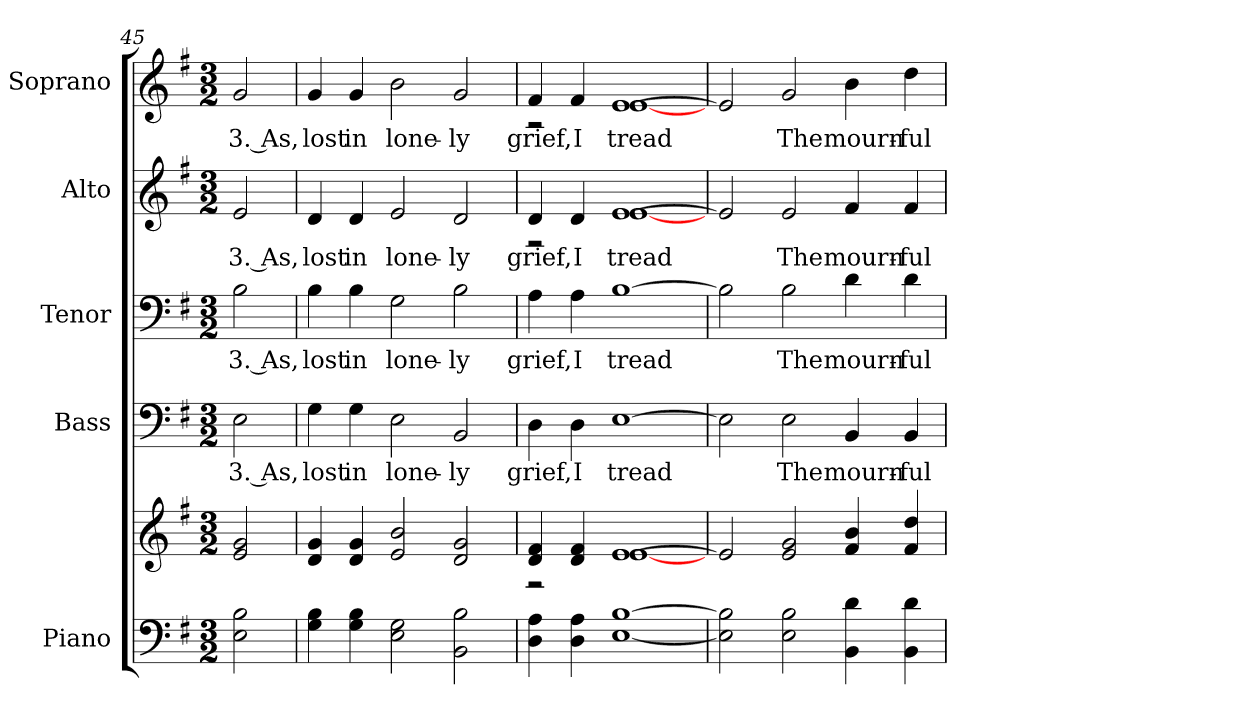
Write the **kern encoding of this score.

**kern	**kern	**kern	**text	**kern	**text	**kern	**text	**kern	**text
*part5	*part5	*part4	*part4	*part3	*part3	*part2	*part2	*part1	*part1
*staff6	*staff5	*staff4	*staff4	*staff3	*staff3	*staff2	*staff2	*staff1	*staff1
*I"Piano	*	*I"Bass	*	*I"Tenor	*	*I"Alto	*	*I"Soprano	*
*I'Pno.	*	*I'B.	*	*I'T.	*	*I'A.	*	*I'S.	*
!!LO:PB:g=z
*clefF4	*clefG2	*clefF4	*	*clefF4	*	*clefG2	*	*clefG2	*
*k[f#]	*k[f#]	*k[f#]	*	*k[f#]	*	*k[f#]	*	*k[f#]	*
*G:	*G:	*G:	*	*G:	*	*G:	*	*G:	*
*M3/2	*M3/2	*M3/2	*	*M3/2	*	*M3/2	*	*M3/2	*
=45	=45	=45	=45	=45	=45	=45	=45	=45	=45
!	!	!	!LO:LY:b:color=#000000	!	!	!	!	!	!
!	!	!	!	!	!LO:LY:b:color=#000000	!	!	!	!
!	!	!	!	!	!	!	!LO:LY:b:color=#000000	!	!
!	!	!	!	!	!	!	!	!	!LO:LY:b:color=#000000
2Ei\ 2Bi	2ei/ 2gi	2Ei\	3. As,	2Bi\	3. As,	2ei/	3. As,	2gi/	3. As,
=46	=46	=46	=46	=46	=46	=46	=46	=46	=46
!	!	!	!LO:LY:b:color=#000000	!	!	!	!	!	!
!	!	!	!	!	!LO:LY:b:color=#000000	!	!	!	!
!	!	!	!	!	!	!	!LO:LY:b:color=#000000	!	!
!	!	!	!	!	!	!	!	!	!LO:LY:b:color=#000000
4Gi\ 4Bi	4di/ 4gi	4Gi\	lost	4Bi\	lost	4di/	lost	4gi/	lost
!	!	!	!LO:LY:b:color=#000000	!	!	!	!	!	!
!	!	!	!	!	!LO:LY:b:color=#000000	!	!	!	!
!	!	!	!	!	!	!	!LO:LY:b:color=#000000	!	!
!	!	!	!	!	!	!	!	!	!LO:LY:b:color=#000000
4Gi\ 4Bi	4di/ 4gi	4Gi\	in	4Bi\	in	4di/	in	4gi/	in
!	!	!	!LO:LY:b:color=#000000	!	!	!	!	!	!
!	!	!	!	!	!LO:LY:b:color=#000000	!	!	!	!
!	!	!	!	!	!	!	!LO:LY:b:color=#000000	!	!
!	!	!	!	!	!	!	!	!	!LO:LY:b:color=#000000
2Ei\ 2Gi	2ei/ 2bi	2Ei\	lone-	2Gi\	lone-	2ei/	lone-	2bi\	lone-
!	!	!	!LO:LY:b:color=#000000	!	!	!	!	!	!
!	!	!	!	!	!LO:LY:b:color=#000000	!	!	!	!
!	!	!	!	!	!	!	!LO:LY:b:color=#000000	!	!
!	!	!	!	!	!	!	!	!	!LO:LY:b:color=#000000
2BBi\ 2Bi	2di/ 2gi	2BBi/	-ly	2Bi\	-ly	2di/	-ly	2gi/	-ly
=47	=47	=47	=47	=47	=47	=47	=47	=47	=47
*	*^	*	*	*	*	*	*	*	*
!	!	!	!	!LO:LY:b:color=#000000	!	!	!	!	!	!
!	!	!	!	!	!	!LO:LY:b:color=#000000	!	!	!	!
!	!	!	!	!	!	!	!	!LO:LY:b:color=#000000	!	!
*	*	*	*	*	*	*	*^	*	*	*
!	!	!	!	!	!	!	!	!	!	!	!LO:LY:b:color=#000000
*	*	*	*	*	*	*	*	*	*	*^	*
4Di\ 4Ai	4di/ 4f#i	2r	4Di\	grief,	4Ai\	grief,	4di/	2r	grief,	4f#i/	2r	grief,
!	!	!	!	!LO:LY:b:color=#000000	!	!	!	!	!	!	!	!
!	!	!	!	!	!	!LO:LY:b:color=#000000	!	!	!	!	!	!
!	!	!	!	!	!	!	!	!	!LO:LY:b:color=#000000	!	!	!
!	!	!	!	!	!	!	!	!	!	!	!	!LO:LY:b:color=#000000
4Di\ 4Ai	4di/ 4f#i	.	4Di\	I	4Ai\	I	4di/	.	I	4f#i/	.	I
!	!	!	!	!LO:LY:b:color=#000000	!	!	!	!	!	!	!	!
!	!	!	!	!	!	!LO:LY:b:color=#000000	!	!	!	!	!	!
!	!	!	!	!	!	!	!	!	!LO:LY:b:color=#000000	!	!	!
!	!	!	!	!	!	!	!	!	!	!	!	!LO:LY:b:color=#000000
[<1Ei [>1Bi	[<1ei	[<1ei	[>1Ei	tread	[>1Bi	tread	[<1ei	[<1ei	tread	[<1ei	[<1ei	tread
*	*	*	*	*	*	*	*v	*v	*	*	*	*
*	*v	*v	*	*	*	*	*	*	*v	*v	*
=48	=48	=48	=48	=48	=48	=48	=48	=48	=48
2Ei\] 2Bi]	2ei/]	2Ei\]	.	2Bi\]	.	2ei/]	.	2ei/]	.
!	!	!	!LO:LY:b:color=#000000	!	!	!	!	!	!
!	!	!	!	!	!LO:LY:b:color=#000000	!	!	!	!
!	!	!	!	!	!	!	!LO:LY:b:color=#000000	!	!
!	!	!	!	!	!	!	!	!	!LO:LY:b:color=#000000
2Ei\ 2Bi	2ei/ 2gi	2Ei\	The	2Bi\	The	2ei/	The	2gi/	The
!	!	!	!LO:LY:b:color=#000000	!	!	!	!	!	!
!	!	!	!	!	!LO:LY:b:color=#000000	!	!	!	!
!	!	!	!	!	!	!	!LO:LY:b:color=#000000	!	!
!	!	!	!	!	!	!	!	!	!LO:LY:b:color=#000000
4BBi\ 4di	4f#i/ 4bi	4BBi/	mourn-	4di\	mourn-	4f#i/	mourn-	4bi\	mourn-
!	!	!	!LO:LY:b:color=#000000	!	!	!	!	!	!
!	!	!	!	!	!LO:LY:b:color=#000000	!	!	!	!
!	!	!	!	!	!	!	!LO:LY:b:color=#000000	!	!
!	!	!	!	!	!	!	!	!	!LO:LY:b:color=#000000
4BBi\ 4di	4f#i/ 4ddi	4BBi/	-ful	4di\	-ful	4f#i/	-ful	4ddi\	-ful
=	=	=	=	=	=	=	=	=	=
*-	*-	*-	*-	*-	*-	*-	*-	*-	*-
